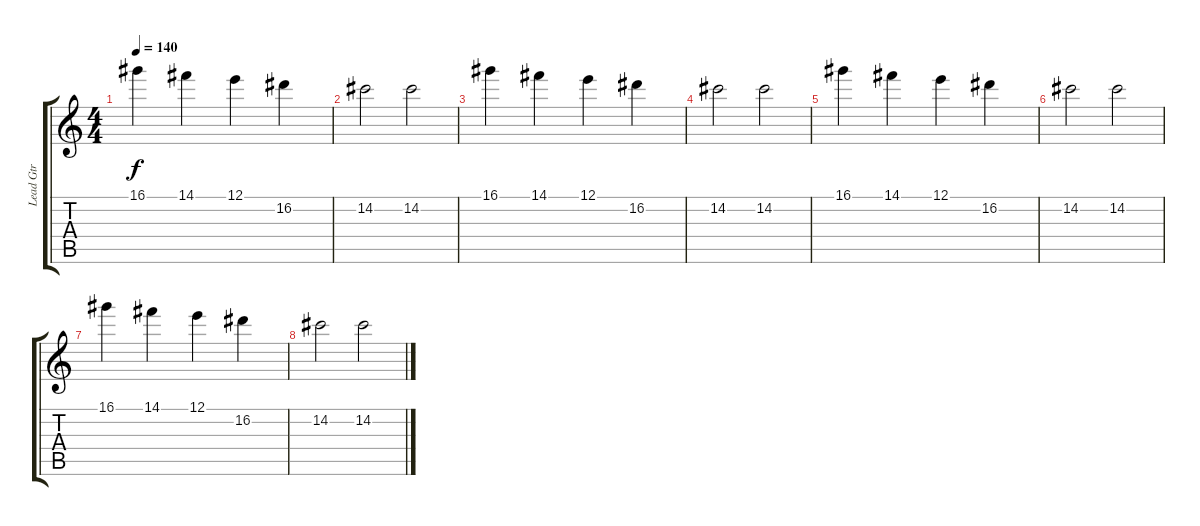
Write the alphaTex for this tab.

\track ("Lead Gtr" "Lead Gtr") {instrument overdrivenguitar}
\staff {score tabs}
\tuning (E4 B3 G3 D3 A2 E2) {hide}
\ts (4 4)
\tempo 140
\clef g2
\ks c
16.1.4{dy f volume 5} 14.1.4 12.1.4 16.2.4 |
14.2.2 14.2.2 |
16.1.4 14.1.4 12.1.4 16.2.4 |
14.2.2 14.2.2 |
16.1.4{volume 2} 14.1.4 12.1.4 16.2.4 |
14.2.2 14.2.2 |
16.1.4{volume 0} 14.1.4 12.1.4 16.2.4 |
14.2.2 14.2.2
